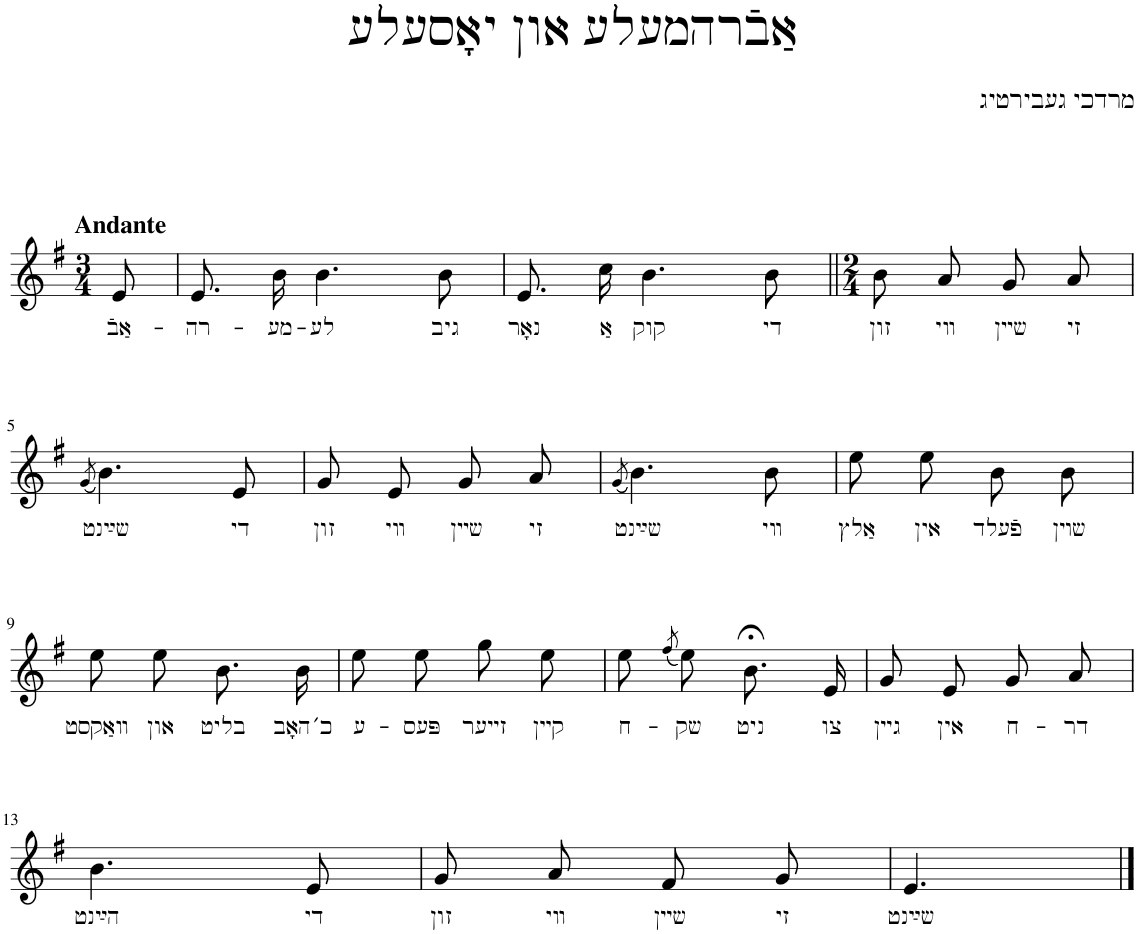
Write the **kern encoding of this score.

**kern	**text
*part1	*part1
*staff1	*staff1
*I"Piano	*
*I'Pno.	*
*clefG2	*
*k[f#]	*
*M3/4	*
=1	=1
!LO:TX:a:B:t=Andante	!
!	!LO:LY:b
8e/	אַבֿ-
=2	=2
!	!LO:LY:b
8.e/L	-רה-
!	!LO:LY:b
16b/Jk	-מע-
!	!LO:LY:b
4.b\	-לע
!	!LO:LY:b
8b\	גיב
=3	=3
!	!LO:LY:b
8.e/L	נאָר
!	!LO:LY:b
16cc/Jk	אַ
!	!LO:LY:b
4.b\	קוק
!	!LO:LY:b
8b\	די
=4||	=4||
*M2/4	*
!	!LO:LY:b
8b/L	זון
!	!LO:LY:b
8a/J	װי
!	!LO:LY:b
8g/L	שײן
!	!LO:LY:b
8a/J	זי
!!LO:LB:g=z
=5	=5
(8qg/	.
!	!LO:LY:b
4.b\)	שײַנט
!	!LO:LY:b
8e/	די
=6	=6
!	!LO:LY:b
8g/L	זון
!	!LO:LY:b
8e/J	װי
!	!LO:LY:b
8g/L	שײן
!	!LO:LY:b
8a/J	זי
=7	=7
(8qg/	.
!	!LO:LY:b
4.b\)	שײַנט
!	!LO:LY:b
8b\	װי
=8	=8
!	!LO:LY:b
8ee\L	אַלץ
!	!LO:LY:b
8ee\J	אין
!	!LO:LY:b
8b\L	פֿעלד
!	!LO:LY:b
8b\J	שױן
!!LO:LB:g=z
=9	=9
!	!LO:LY:b
8ee\L	װאַקסט
!	!LO:LY:b
8ee\J	און
!	!LO:LY:b
8.b\L	בליט
!	!LO:LY:b
16b\Jk	כ׳האָב
=10	=10
!	!LO:LY:b
8ee\L	ע-
!	!LO:LY:b
8ee\J	-פּעס
!	!LO:LY:b
8gg\L	זײער
!	!LO:LY:b
8ee\J	קײן
=11	=11
!	!LO:LY:b
8ee\L	ח-
(8qff#\	.
!	!LO:LY:b
8ee\J)	-שק
!	!LO:LY:b
8.b;</L	ניט
!	!LO:LY:b
16e/Jk	צו
=12	=12
!	!LO:LY:b
8g/L	גײן
!	!LO:LY:b
8e/J	אין
!	!LO:LY:b
8g/L	ח-
!	!LO:LY:b
8a/J	-דר
!!LO:LB:g=z
=13	=13
!	!LO:LY:b
4.b\	הײַנט
!	!LO:LY:b
8e/	די
=14	=14
!	!LO:LY:b
8g/L	זון
!	!LO:LY:b
8a/J	װי
!	!LO:LY:b
8f#/L	שײן
!	!LO:LY:b
8g/J	זי
=15	=15
!	!LO:LY:b
4.e/	שײַנט
==	==
*-	*-
